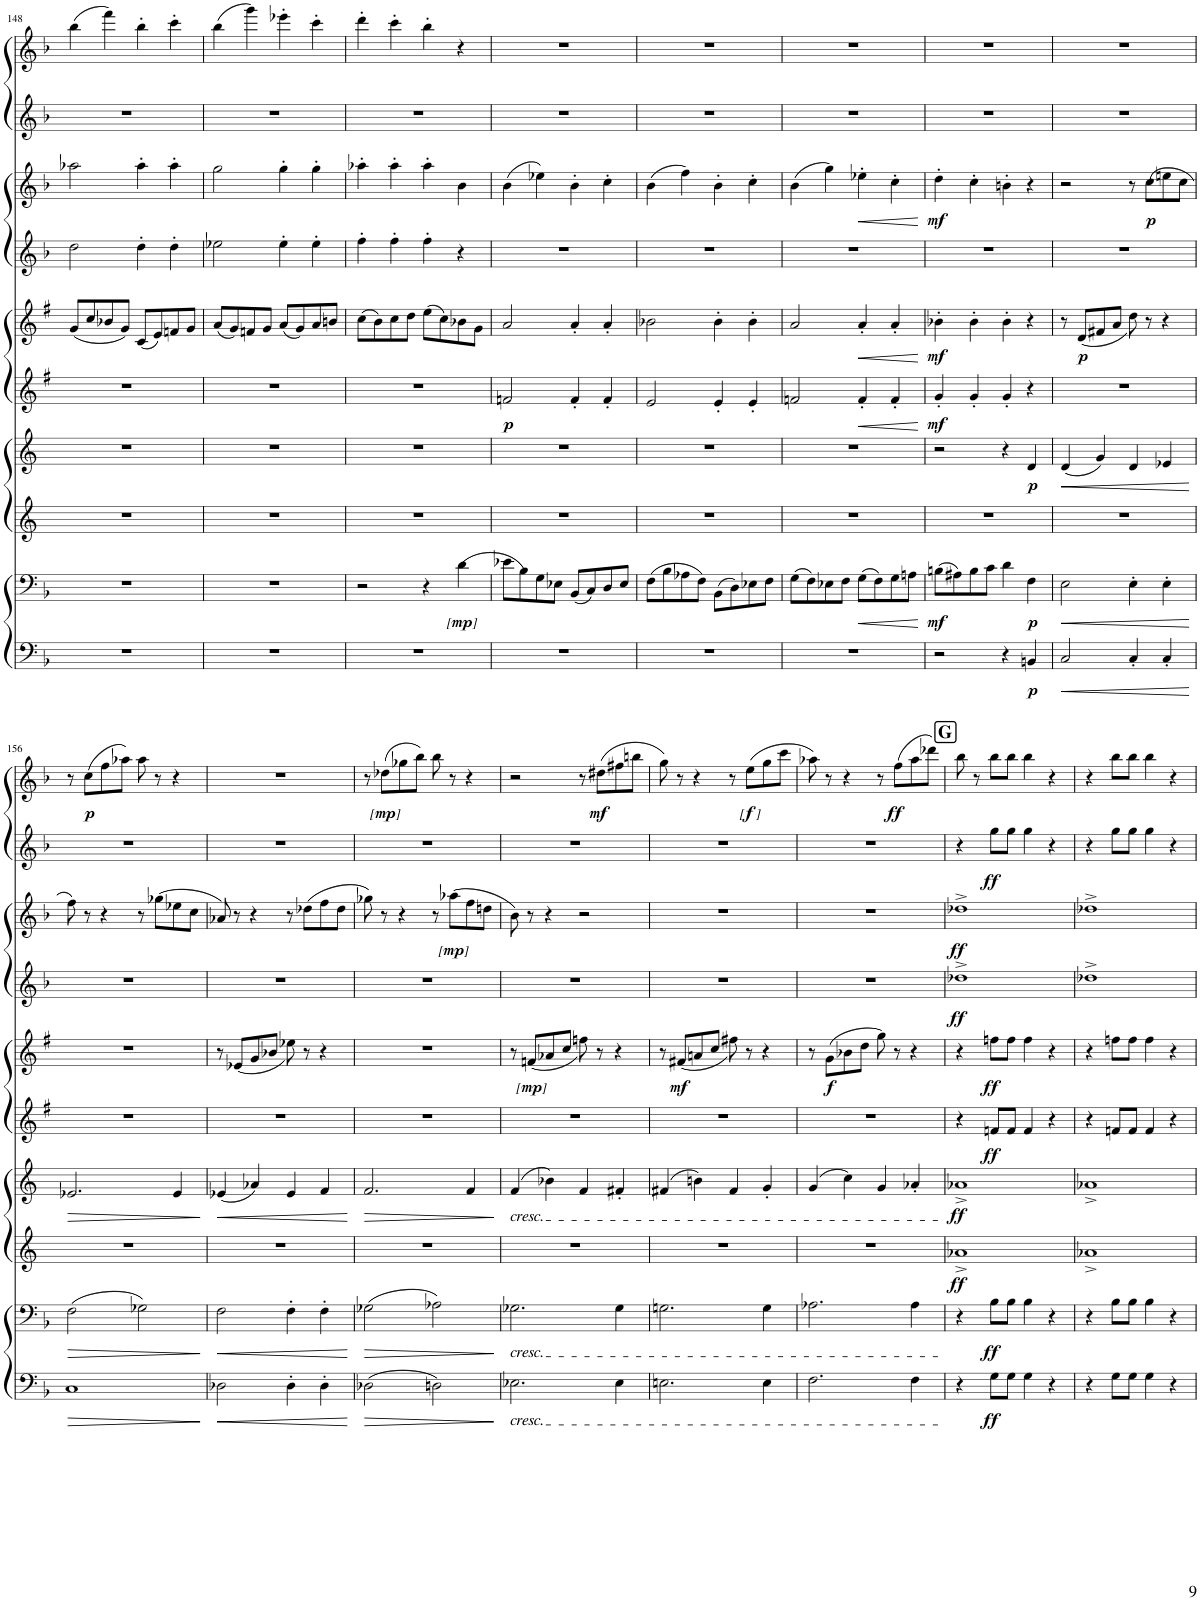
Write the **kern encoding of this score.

**kern	**dynam	**kern	**dynam	**kern	**dynam	**kern	**dynam	**kern	**dynam	**kern	**dynam	**kern	**dynam	**kern	**dynam	**kern	**dynam	**kern	**dynam
*part10	*part10	*part9	*part9	*part8	*part8	*part7	*part7	*part6	*part6	*part5	*part5	*part4	*part4	*part3	*part3	*part2	*part2	*part1	*part1
*staff10	*staff10	*staff9	*staff9	*staff8	*staff8	*staff7	*staff7	*staff6	*staff6	*staff5	*staff5	*staff4	*staff4	*staff3	*staff3	*staff2	*staff2	*staff1	*staff1
*I"Bassoon 2	*	*I"Bassoon 1	*	*I"Horn 2 in F	*	*I"Horn 1 in F	*	*I"Clarinet 2 in Bb	*	*I"Clarinet 1 in Bb	*	*I"Oboe 2	*	*I"Oboe 1	*	*I"Flute 2	*	*I"Flute 1	*
*I'Bsn	*	*I'Bsn	*	*I'Hn	*	*I'Hn	*	*I'Cl	*	*I'Cl	*	*I'Ob	*	*I'Ob	*	*I'Fl	*	*I'Fl	*
!!LO:PB:g=z
*clefF4	*	*clefF4	*	*clefG2	*	*clefG2	*	*clefG2	*	*clefG2	*	*clefG2	*	*clefG2	*	*clefG2	*	*clefG2	*
*	*	*	*	*Trd4c7	*	*Trd4c7	*	*Trd1c2	*	*Trd1c2	*	*	*	*	*	*	*	*	*
*k[b-]	*	*k[b-]	*	*k[]	*	*k[]	*	*k[f#]	*	*k[f#]	*	*k[b-]	*	*k[b-]	*	*k[b-]	*	*k[b-]	*
*M4/4	*	*M4/4	*	*M4/4	*	*M4/4	*	*M4/4	*	*M4/4	*	*M4/4	*	*M4/4	*	*M4/4	*	*M4/4	*
*met(c)	*	*met(c)	*	*met(c)	*	*met(c)	*	*met(c)	*	*met(c)	*	*met(c)	*	*met(c)	*	*met(c)	*	*met(c)	*
=148	=148	=148	=148	=148	=148	=148	=148	=148	=148	=148	=148	=148	=148	=148	=148	=148	=148	=148	=148
1r	.	1r	.	1r	.	1r	.	1r	.	(8g/L	.	2dd\	.	2aa-X\	.	1r	.	(4bb-\	.
.	.	.	.	.	.	.	.	.	.	8cc/	.	.	.	.	.	.	.	.	.
.	.	.	.	.	.	.	.	.	.	8b-X/	.	.	.	.	.	.	.	4fff\)	.
.	.	.	.	.	.	.	.	.	.	8g/J)	.	.	.	.	.	.	.	.	.
.	.	.	.	.	.	.	.	.	.	(8c/L	.	4dd'\	.	4aa-'\	.	.	.	4bb-'\	.
.	.	.	.	.	.	.	.	.	.	8e/)	.	.	.	.	.	.	.	.	.
.	.	.	.	.	.	.	.	.	.	8fn/	.	4dd'\	.	4aa-'\	.	.	.	4ccc'\	.
.	.	.	.	.	.	.	.	.	.	8g/J	.	.	.	.	.	.	.	.	.
=149	=149	=149	=149	=149	=149	=149	=149	=149	=149	=149	=149	=149	=149	=149	=149	=149	=149	=149	=149
1r	.	1r	.	1r	.	1r	.	1r	.	(8a/L	.	2ee-X\	.	2gg\	.	1r	.	(4bb-\	.
.	.	.	.	.	.	.	.	.	.	8g/)	.	.	.	.	.	.	.	.	.
.	.	.	.	.	.	.	.	.	.	8fn/	.	.	.	.	.	.	.	4ggg\)	.
.	.	.	.	.	.	.	.	.	.	8g/J	.	.	.	.	.	.	.	.	.
.	.	.	.	.	.	.	.	.	.	(8a/L	.	4ee-'\	.	4gg'\	.	.	.	4eee-X'\	.
.	.	.	.	.	.	.	.	.	.	8g/)	.	.	.	.	.	.	.	.	.
.	.	.	.	.	.	.	.	.	.	8a/	.	4ee-'\	.	4gg'\	.	.	.	4ccc'\	.
.	.	.	.	.	.	.	.	.	.	8bn/J	.	.	.	.	.	.	.	.	.
=150	=150	=150	=150	=150	=150	=150	=150	=150	=150	=150	=150	=150	=150	=150	=150	=150	=150	=150	=150
1r	.	2r	.	1r	.	1r	.	1r	.	(8cc\L	.	4ff'\	.	4aa-X'\	.	1r	.	4ddd'\	.
.	.	.	.	.	.	.	.	.	.	8b\)	.	.	.	.	.	.	.	.	.
.	.	.	.	.	.	.	.	.	.	8cc\	.	4ff'\	.	4aa-'\	.	.	.	4ccc'\	.
.	.	.	.	.	.	.	.	.	.	8dd\J	.	.	.	.	.	.	.	.	.
.	.	4r	.	.	.	.	.	.	.	(8ee\L	.	4ff'\	.	4aa-'\	.	.	.	4bb-'\	.
.	.	.	.	.	.	.	.	.	.	8cc\)	.	.	.	.	.	.	.	.	.
!	!	!	!LO:DY:b	!	!	!	!	!	!	!	!	!	!	!	!	!	!	!	!
!	!	!	!LO:DY:n=1:b	!	!	!	!	!	!	!	!	!	!	!	!	!	!	!	!
!	!	!	!LO:DY:n=2:b	!	!	!	!	!	!	!	!	!	!	!	!	!	!	!	!
.	.	(4d\	other-dynamics mp other-dynamics	.	.	.	.	.	.	8b-X\	.	4r	.	4b-\	.	.	.	4r	.
.	.	.	.	.	.	.	.	.	.	8g\J	.	.	.	.	.	.	.	.	.
=151	=151	=151	=151	=151	=151	=151	=151	=151	=151	=151	=151	=151	=151	=151	=151	=151	=151	=151	=151
!	!	!	!	!	!	!	!	!	!LO:DY:b	!	!	!	!	!	!	!	!	!	!
1r	.	8e-X\L	.	1r	.	1r	.	2fn/	p	2a/	.	1r	.	(4b-\	.	1r	.	1r	.
.	.	8B-\)	.	.	.	.	.	.	.	.	.	.	.	.	.	.	.	.	.
.	.	8G\	.	.	.	.	.	.	.	.	.	.	.	4ee-X\)	.	.	.	.	.
.	.	8E-X\J	.	.	.	.	.	.	.	.	.	.	.	.	.	.	.	.	.
.	.	(8BB-/L	.	.	.	.	.	4f'/	.	4a'/	.	.	.	4b-'\	.	.	.	.	.
.	.	8C/)	.	.	.	.	.	.	.	.	.	.	.	.	.	.	.	.	.
.	.	8D/	.	.	.	.	.	4f'/	.	4a'/	.	.	.	4cc'\	.	.	.	.	.
.	.	8E-/J	.	.	.	.	.	.	.	.	.	.	.	.	.	.	.	.	.
=152	=152	=152	=152	=152	=152	=152	=152	=152	=152	=152	=152	=152	=152	=152	=152	=152	=152	=152	=152
1r	.	(8F\L	.	1r	.	1r	.	2e/	.	2b-X\	.	1r	.	(4b-\	.	1r	.	1r	.
.	.	8B-\	.	.	.	.	.	.	.	.	.	.	.	.	.	.	.	.	.
.	.	8A-X\	.	.	.	.	.	.	.	.	.	.	.	4ff\)	.	.	.	.	.
.	.	8F\J)	.	.	.	.	.	.	.	.	.	.	.	.	.	.	.	.	.
.	.	(8BB-\L	.	.	.	.	.	4e'/	.	4b-'\	.	.	.	4b-'\	.	.	.	.	.
.	.	8D\)	.	.	.	.	.	.	.	.	.	.	.	.	.	.	.	.	.
.	.	8E-X\	.	.	.	.	.	4e'/	.	4b-'\	.	.	.	4cc'\	.	.	.	.	.
.	.	8F\J	.	.	.	.	.	.	.	.	.	.	.	.	.	.	.	.	.
=153	=153	=153	=153	=153	=153	=153	=153	=153	=153	=153	=153	=153	=153	=153	=153	=153	=153	=153	=153
1r	.	(8G\L	.	1r	.	1r	.	2fn/	.	2a/	.	1r	.	(4b-\	.	1r	.	1r	.
.	.	8F\)	.	.	.	.	.	.	.	.	.	.	.	.	.	.	.	.	.
.	.	8E-X\	.	.	.	.	.	.	.	.	.	.	.	4gg\)	.	.	.	.	.
.	.	8F\J	.	.	.	.	.	.	.	.	.	.	.	.	.	.	.	.	.
!	!	!	!LO:HP:b	!	!	!	!	!	!LO:HP:b	!	!LO:HP:b	!	!	!	!LO:HP:b	!	!	!	!
.	.	(8G\L	<	.	.	.	.	4f'/	<	4a'/	<	.	.	4ee-X'\	<	.	.	.	.
.	.	8F\)	.	.	.	.	.	.	.	.	.	.	.	.	.	.	.	.	.
.	.	8G\	.	.	.	.	.	4f'/	.	4a'/	.	.	.	4cc'\	.	.	.	.	.
.	.	8An\J	.	.	.	.	.	.	.	.	.	.	.	.	.	.	.	.	.
.	.	.	[	.	.	.	.	.	[	.	[	.	.	.	[	.	.	.	.
=154	=154	=154	=154	=154	=154	=154	=154	=154	=154	=154	=154	=154	=154	=154	=154	=154	=154	=154	=154
!	!	!	!LO:DY:b	!	!	!	!	!	!LO:DY:b	!	!LO:DY:b	!	!	!	!LO:DY:b	!	!	!	!
2r	.	(8Bn\L	mf	1r	.	2r	.	4g'/	mf	4b-X'\	mf	1r	.	4dd'\	mf	1r	.	1r	.
.	.	8A#X\)	.	.	.	.	.	.	.	.	.	.	.	.	.	.	.	.	.
.	.	8B\	.	.	.	.	.	4g'/	.	4b-'\	.	.	.	4cc'\	.	.	.	.	.
.	.	8c\J	.	.	.	.	.	.	.	.	.	.	.	.	.	.	.	.	.
4r	.	4d\	.	.	.	4r	.	4g'/	.	4b-'\	.	.	.	4bn'\	.	.	.	.	.
!	!LO:DY:b	!	!LO:DY:b	!	!	!	!LO:DY:b	!	!	!	!	!	!	!	!	!	!	!	!
4BBn/	p	4F\	p	.	.	4d/	p	4r	.	4r	.	.	.	4r	.	.	.	.	.
=155	=155	=155	=155	=155	=155	=155	=155	=155	=155	=155	=155	=155	=155	=155	=155	=155	=155	=155	=155
!	!LO:HP:b	!	!LO:HP:b	!	!	!	!LO:HP:b	!	!	!	!	!	!	!	!	!	!	!	!
2C/	<	2E\	<	1r	.	(4d/	<	1r	.	8r	.	1r	.	2r	.	1r	.	1r	.
!	!	!	!	!	!	!	!	!	!	!	!LO:DY:b	!	!	!	!	!	!	!	!
.	.	.	.	.	.	.	.	.	.	(<8d/L	p	.	.	.	.	.	.	.	.
.	.	.	.	.	.	4g/)	.	.	.	8f#X/	.	.	.	.	.	.	.	.	.
.	.	.	.	.	.	.	.	.	.	8a/J	.	.	.	.	.	.	.	.	.
4C'/	.	4E'\	.	.	.	4d/	.	.	.	8dd\)	.	.	.	8r	.	.	.	.	.
!	!	!	!	!	!	!	!	!	!	!	!	!	!	!	!LO:DY:b	!	!	!	!
.	.	.	.	.	.	.	.	.	.	8r	.	.	.	(8cc\L	p	.	.	.	.
4C'/	.	4E'\	.	.	.	4e-X/	.	.	.	4r	.	.	.	8een\	.	.	.	.	.
.	.	.	.	.	.	.	.	.	.	.	.	.	.	8cc\J	.	.	.	.	.
.	[	.	[	.	.	.	[	.	.	.	.	.	.	.	.	.	.	.	.
!!LO:LB:g=z
=156	=156	=156	=156	=156	=156	=156	=156	=156	=156	=156	=156	=156	=156	=156	=156	=156	=156	=156	=156
!	!LO:HP:b	!	!LO:HP:b	!	!	!	!LO:HP:b	!	!	!	!	!	!	!	!	!	!	!	!
1C	>	(2F\	>	1r	.	2.e-X/	>	1r	.	1r	.	1r	.	8ff\)	.	1r	.	8r	.
!	!	!	!	!	!	!	!	!	!	!	!	!	!	!	!	!	!	!	!LO:DY:b
.	.	.	.	.	.	.	.	.	.	.	.	.	.	8r	.	.	.	(8cc\L	p
.	.	.	.	.	.	.	.	.	.	.	.	.	.	4r	.	.	.	8ff\	.
.	.	.	.	.	.	.	.	.	.	.	.	.	.	.	.	.	.	8aa-X\J)	.
.	.	2G-X\)	.	.	.	.	.	.	.	.	.	.	.	8r	.	.	.	8aa-\	.
.	.	.	.	.	.	.	.	.	.	.	.	.	.	(8gg-X\L	.	.	.	8r	.
.	.	.	.	.	.	4e-/	.	.	.	.	.	.	.	8ee-X\	.	.	.	4r	.
.	.	.	.	.	.	.	.	.	.	.	.	.	.	8cc\J	.	.	.	.	.
.	]	.	]	.	.	.	]	.	.	.	.	.	.	.	.	.	.	.	.
=157	=157	=157	=157	=157	=157	=157	=157	=157	=157	=157	=157	=157	=157	=157	=157	=157	=157	=157	=157
!	!LO:HP:b	!	!LO:HP:b	!	!	!	!LO:HP:b	!	!	!	!	!	!	!	!	!	!	!	!
2D-X\	<	2F\	<	1r	.	(4e-X/	<	1r	.	8r	.	1r	.	8a-X/)	.	1r	.	1r	.
.	.	.	.	.	.	.	.	.	.	(<8e-X/L	.	.	.	8r	.	.	.	.	.
.	.	.	.	.	.	4a-X/)	.	.	.	8g/	.	.	.	4r	.	.	.	.	.
.	.	.	.	.	.	.	.	.	.	8b-X/J	.	.	.	.	.	.	.	.	.
4D-'\	.	4F'\	.	.	.	4e-/	.	.	.	8ee-X\)	.	.	.	8r	.	.	.	.	.
.	.	.	.	.	.	.	.	.	.	8r	.	.	.	(8dd-X\L	.	.	.	.	.
4D-'\	.	4F'\	.	.	.	4f/	.	.	.	4r	.	.	.	8ff\	.	.	.	.	.
.	.	.	.	.	.	.	.	.	.	.	.	.	.	8dd-\J	.	.	.	.	.
.	[	.	[	.	.	.	[	.	.	.	.	.	.	.	.	.	.	.	.
=158	=158	=158	=158	=158	=158	=158	=158	=158	=158	=158	=158	=158	=158	=158	=158	=158	=158	=158	=158
!	!LO:HP:b	!	!LO:HP:b	!	!	!	!LO:HP:b	!	!	!	!	!	!	!	!	!	!	!	!
(2D-X\	>	(2G-X\	>	1r	.	2.f/	>	1r	.	1r	.	1r	.	8gg-X\)	.	1r	.	8r	.
!	!	!	!	!	!	!	!	!	!	!	!	!	!	!	!	!	!	!	!LO:DY:b
!	!	!	!	!	!	!	!	!	!	!	!	!	!	!	!	!	!	!	!LO:DY:n=1:b
!	!	!	!	!	!	!	!	!	!	!	!	!	!	!	!	!	!	!	!LO:DY:n=2:b
.	.	.	.	.	.	.	.	.	.	.	.	.	.	8r	.	.	.	(8dd-X\L	other-dynamics mp other-dynamics
.	.	.	.	.	.	.	.	.	.	.	.	.	.	4r	.	.	.	8gg-X\	.
.	.	.	.	.	.	.	.	.	.	.	.	.	.	.	.	.	.	8bb-\J)	.
2Dn\)	.	2A-X\)	.	.	.	.	.	.	.	.	.	.	.	8r	.	.	.	8bb-\	.
!	!	!	!	!	!	!	!	!	!	!	!	!	!	!	!LO:DY:b	!	!	!	!
!	!	!	!	!	!	!	!	!	!	!	!	!	!	!	!LO:DY:n=1:b	!	!	!	!
!	!	!	!	!	!	!	!	!	!	!	!	!	!	!	!LO:DY:n=2:b	!	!	!	!
.	.	.	.	.	.	.	.	.	.	.	.	.	.	(8aa-X\L	other-dynamics mp other-dynamics	.	.	8r	.
.	.	.	.	.	.	4f/	.	.	.	.	.	.	.	8ff\	.	.	.	4r	.
.	.	.	.	.	.	.	.	.	.	.	.	.	.	8ddn\J	.	.	.	.	.
.	]	.	]	.	.	.	]	.	.	.	.	.	.	.	.	.	.	.	.
=159	=159	=159	=159	=159	=159	=159	=159	=159	=159	=159	=159	=159	=159	=159	=159	=159	=159	=159	=159
!	!	!	!	!	!	!LO:TX:b:i:t=cresc.	!	!	!	!	!	!	!	!	!	!	!	!	!
!	!	!LO:TX:b:i:t=cresc.	!	!	!	!	!	!	!	!	!	!	!	!	!	!	!	!	!
!LO:TX:b:i:t=cresc.	!	!	!	!	!	!	!	!	!	!	!	!	!	!	!	!	!	!	!
2.E-X\	.	2.G-X\	.	1r	.	(4f/	.	1r	.	8r	.	1r	.	8b-\)	.	1r	.	2r	.
!	!	!	!	!	!	!	!	!	!	!	!LO:DY:b	!	!	!	!	!	!	!	!
!	!	!	!	!	!	!	!	!	!	!	!LO:DY:n=1:b	!	!	!	!	!	!	!	!
!	!	!	!	!	!	!	!	!	!	!	!LO:DY:n=2:b	!	!	!	!	!	!	!	!
.	.	.	.	.	.	.	.	.	.	(<8fn/L	other-dynamics mp other-dynamics	.	.	8r	.	.	.	.	.
.	.	.	.	.	.	4b-X\)	.	.	.	8a-X/	.	.	.	4r	.	.	.	.	.
.	.	.	.	.	.	.	.	.	.	8cc/J	.	.	.	.	.	.	.	.	.
.	.	.	.	.	.	4f/	.	.	.	8ffn\)	.	.	.	2r	.	.	.	8r	.
!	!	!	!	!	!	!	!	!	!	!	!	!	!	!	!	!	!	!	!LO:DY:b
.	.	.	.	.	.	.	.	.	.	8r	.	.	.	.	.	.	.	(8dd#X\L	mf
4E-\	.	4G-\	.	.	.	4f#X'/	.	.	.	4r	.	.	.	.	.	.	.	8ff#X\	.
.	.	.	.	.	.	.	.	.	.	.	.	.	.	.	.	.	.	8bbn\J	.
=160	=160	=160	=160	=160	=160	=160	=160	=160	=160	=160	=160	=160	=160	=160	=160	=160	=160	=160	=160
2.En\	.	2.Gn\	.	1r	.	(4f#X/	.	1r	.	8r	.	1r	.	1r	.	1r	.	8gg\)	.
!	!	!	!	!	!	!	!	!	!	!	!LO:DY:b	!	!	!	!	!	!	!	!
.	.	.	.	.	.	.	.	.	.	(<8f#X/L	mf	.	.	.	.	.	.	8r	.
.	.	.	.	.	.	4bn\)	.	.	.	8an/	.	.	.	.	.	.	.	4r	.
.	.	.	.	.	.	.	.	.	.	8cc/J	.	.	.	.	.	.	.	.	.
.	.	.	.	.	.	4f#/	.	.	.	8ff#X\)	.	.	.	.	.	.	.	8r	.
!	!	!	!	!	!	!	!	!	!	!	!	!	!	!	!	!	!	!	!LO:DY:b
!	!	!	!	!	!	!	!	!	!	!	!	!	!	!	!	!	!	!	!LO:DY:n=1:b
!	!	!	!	!	!	!	!	!	!	!	!	!	!	!	!	!	!	!	!LO:DY:n=2:b
.	.	.	.	.	.	.	.	.	.	8r	.	.	.	.	.	.	.	(8ee\L	other-dynamics f other-dynamics
4E\	.	4G\	.	.	.	4g'/	.	.	.	4r	.	.	.	.	.	.	.	8gg\	.
.	.	.	.	.	.	.	.	.	.	.	.	.	.	.	.	.	.	8ccc\J	.
=161	=161	=161	=161	=161	=161	=161	=161	=161	=161	=161	=161	=161	=161	=161	=161	=161	=161	=161	=161
2.F\	.	2.A-X\	.	1r	.	(4g/	.	1r	.	8r	.	1r	.	1r	.	1r	.	8aa-X\)	.
!	!	!	!	!	!	!	!	!	!	!	!LO:DY:b	!	!	!	!	!	!	!	!
.	.	.	.	.	.	.	.	.	.	(>8g\L	f	.	.	.	.	.	.	8r	.
.	.	.	.	.	.	4cc\)	.	.	.	8b-X\	.	.	.	.	.	.	.	4r	.
.	.	.	.	.	.	.	.	.	.	8dd\J	.	.	.	.	.	.	.	.	.
.	.	.	.	.	.	4g/	.	.	.	8gg\)	.	.	.	.	.	.	.	8r	.
!	!	!	!	!	!	!	!	!	!	!	!	!	!	!	!	!	!	!	!LO:DY:b
.	.	.	.	.	.	.	.	.	.	8r	.	.	.	.	.	.	.	(8ff\L	ff
4F\	.	4A-\	.	.	.	4a-X'/	.	.	.	4r	.	.	.	.	.	.	.	8aa-\	.
.	.	.	.	.	.	.	.	.	.	.	.	.	.	.	.	.	.	8ddd-X\J)	.
!!LO:REH:place=s1:a:B:cj:fs=14:t=G
=162	=162	=162	=162	=162	=162	=162	=162	=162	=162	=162	=162	=162	=162	=162	=162	=162	=162	=162	=162
!	!	!	!	!	!LO:DY:b	!	!LO:DY:b	!	!	!	!	!	!LO:DY:b	!	!LO:DY:b	!	!	!	!
4r	.	4r	.	1a-X^	ff	1a-X^	ff	4r	.	4r	.	1dd-X^	ff	1dd-X^	ff	4r	.	8bb-\	.
.	.	.	.	.	.	.	.	.	.	.	.	.	.	.	.	.	.	8r	.
!	!LO:DY:b	!	!LO:DY:b	!	!	!	!	!	!LO:DY:b	!	!LO:DY:b	!	!	!	!	!	!LO:DY:b	!	!
8G\L	ff	8B-\L	ff	.	.	.	.	8fn/L	ff	8ffn\L	ff	.	.	.	.	8gg\L	ff	8bb-\L	.
8G\J	.	8B-\J	.	.	.	.	.	8f/J	.	8ff\J	.	.	.	.	.	8gg\J	.	8bb-\J	.
4G\	.	4B-\	.	.	.	.	.	4f/	.	4ff\	.	.	.	.	.	4gg\	.	4bb-\	.
4r	.	4r	.	.	.	.	.	4r	.	4r	.	.	.	.	.	4r	.	4r	.
=163	=163	=163	=163	=163	=163	=163	=163	=163	=163	=163	=163	=163	=163	=163	=163	=163	=163	=163	=163
4r	.	4r	.	1a-X^	.	1a-X^	.	4r	.	4r	.	1dd-X^	.	1dd-X^	.	4r	.	4r	.
8G\L	.	8B-\L	.	.	.	.	.	8fn/L	.	8ffn\L	.	.	.	.	.	8gg\L	.	8bb-\L	.
8G\J	.	8B-\J	.	.	.	.	.	8f/J	.	8ff\J	.	.	.	.	.	8gg\J	.	8bb-\J	.
4G\	.	4B-\	.	.	.	.	.	4f/	.	4ff\	.	.	.	.	.	4gg\	.	4bb-\	.
4r	.	4r	.	.	.	.	.	4r	.	4r	.	.	.	.	.	4r	.	4r	.
=	=	=	=	=	=	=	=	=	=	=	=	=	=	=	=	=	=	=	=
*-	*-	*-	*-	*-	*-	*-	*-	*-	*-	*-	*-	*-	*-	*-	*-	*-	*-	*-	*-
